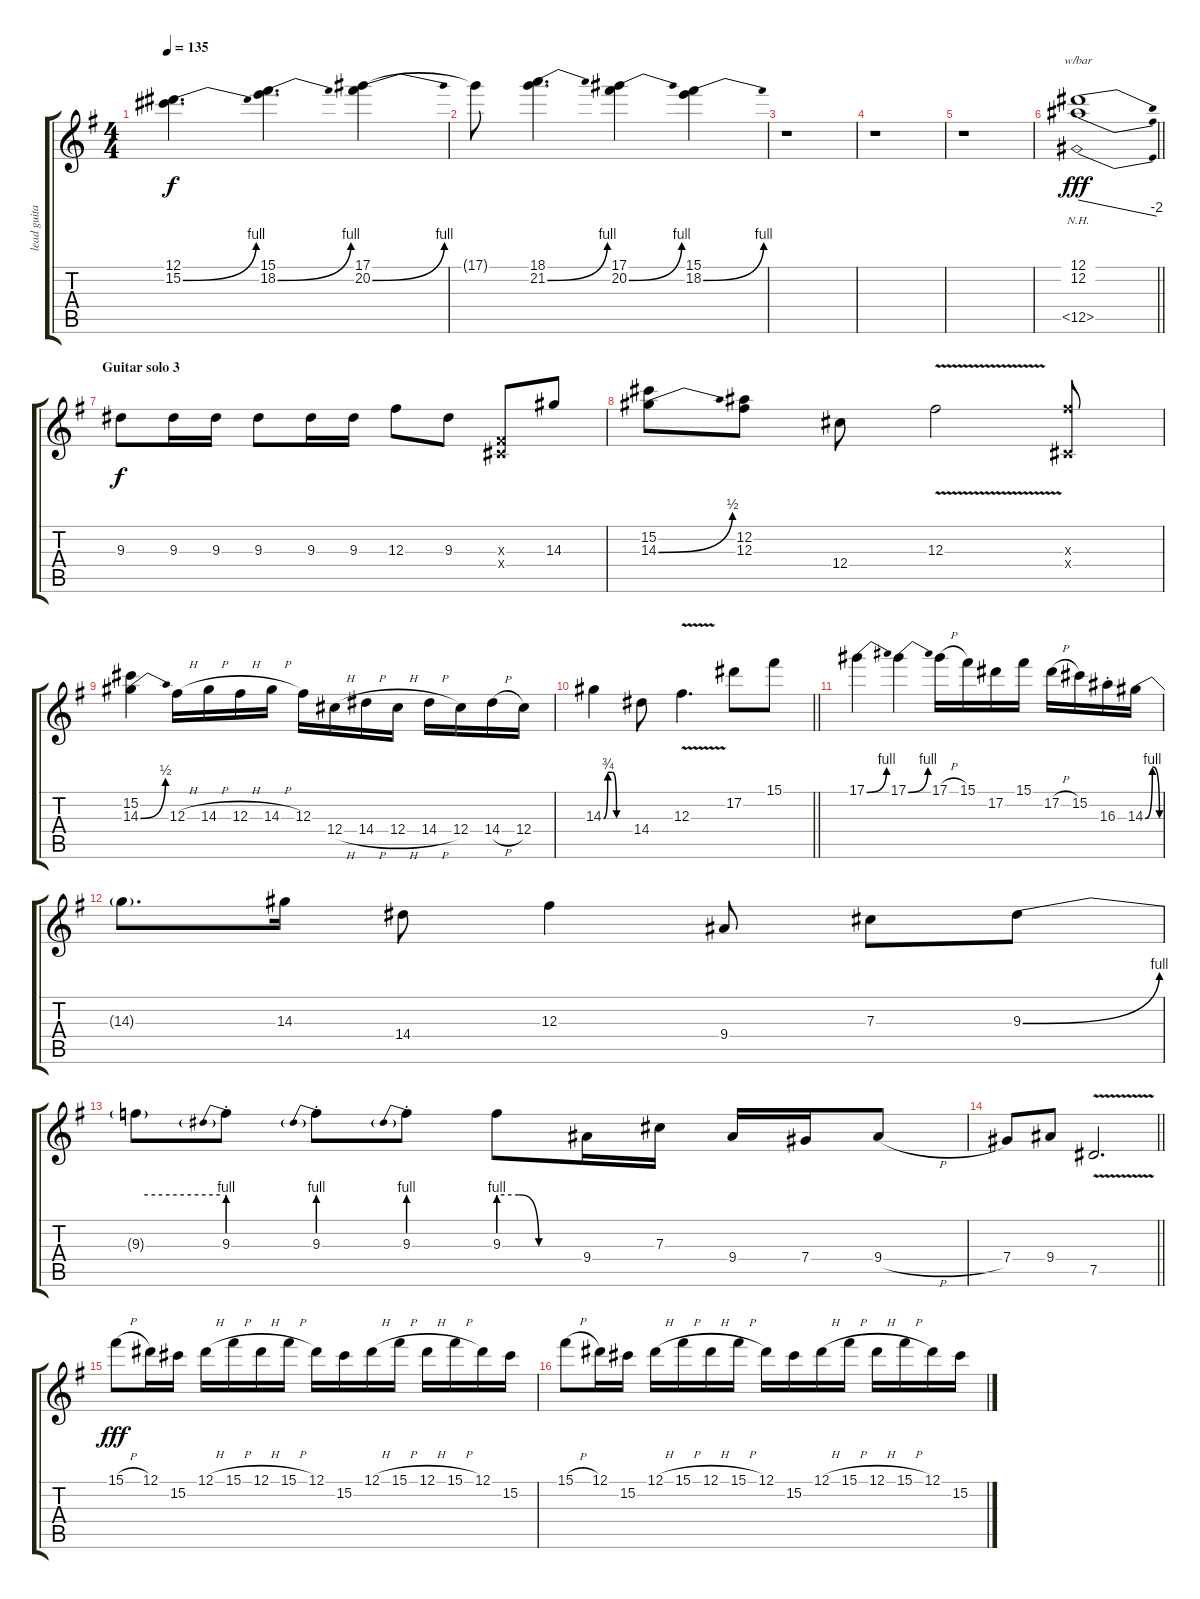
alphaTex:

\track ("lead guitar" "lead guita") {instrument distortionguitar}
\staff {score tabs}
\tuning (Eb4 Bb3 Gb3 Db3 Ab2 Eb2) {hide}
\ts (4 4)
\tempo 135
\clef g2
\ks eminor
(12.1 15.2{be (bend 0 0 60 4)}).4{d dy f} (15.1 18.2{be (bend 0 0 60 4)}).4{d} (17.1 20.2{be (bend 0 0 60 4)}).4 |
17.1{t}.8 (18.1 21.2{be (bend 0 0 60 4)}).4{d} (17.1 20.2{be (bend 0 0 60 4)}).4 (15.1 18.2{be (bend 0 0 60 4)}).4 |
r.1 |
r.1 |
r.1 |
\barLineRight lightlight
(12.1 12.2 12.5{nh}).1{tbe (dive default 0 0 60 -8) dy fff} |
\section ("" "Guitar solo 3")
9.3.8{dy f} 9.3.16 9.3.16 9.3.8 9.3.16 9.3.16 12.3.8 9.3.8 (0.3{x} 0.4{x}).8 14.3.8 |
(15.2 14.3{be (bend 0 0 60 2)}).8 (12.2 12.3).8 12.4.8 12.3{v}.2 (12.3{x} 0.4{x}).8 |
(15.2 14.3{be (bend 0 0 60 2)}).4 12.3{h}.16 14.3{h}.16 12.3{h}.16 14.3{h}.16 12.3.16 12.4{h}.16 14.4{h}.16 12.4{h}.16 14.4{h}.16 12.4.16 14.4{h}.16 12.4.16 |
\barLineRight lightlight
14.3{be (custom 0 0 10 3 20 3 30 0 60 0)}.4 14.4.8 12.3{v}.4{d} 17.2.8 15.1.8 |
17.1{be (bend 0 0 60 4)}.4 17.1{be (bend 0 0 60 4)}.4 17.1{h}.16 15.1.16 17.2.16 15.1.16 17.2{h}.16 15.2.16 16.3{st}.16 14.3{be (bendrelease 0 0 20 4 30 4 60 0)}.16 |
14.3{t}.8{d} 14.3.16 14.4.8 12.3.4 9.4.8 7.3.8 9.3{be (bend 0 0 60 4)}.8 |
9.3{be (hold 0 4 60 4) t}.8 9.3{be (prebend 0 4 60 4) st}.8 9.3{be (prebend 0 4 60 4) st}.8 9.3{be (prebend 0 4 60 4) st}.8 9.3{be (custom 0 4 15 4 30 0 60 0)}.8 9.4.16 7.3.16 9.4.16 7.4.16 9.4{h}.8 |
\barLineRight lightlight
7.4.8 9.4.8 7.5{v}.2{d} |
15.1{h}.8{dy fff} 12.1.16 15.2.16 12.1{h}.16 15.1{h}.16 12.1{h}.16 15.1{h}.16 12.1.16 15.2.16 12.1{h}.16 15.1{h}.16 12.1{h}.16 15.1{h}.16 12.1.16 15.2.16 |
15.1{h}.8 12.1.16 15.2.16 12.1{h}.16 15.1{h}.16 12.1{h}.16 15.1{h}.16 12.1.16 15.2.16 12.1{h}.16 15.1{h}.16 12.1{h}.16 15.1{h}.16 12.1.16 15.2.16
